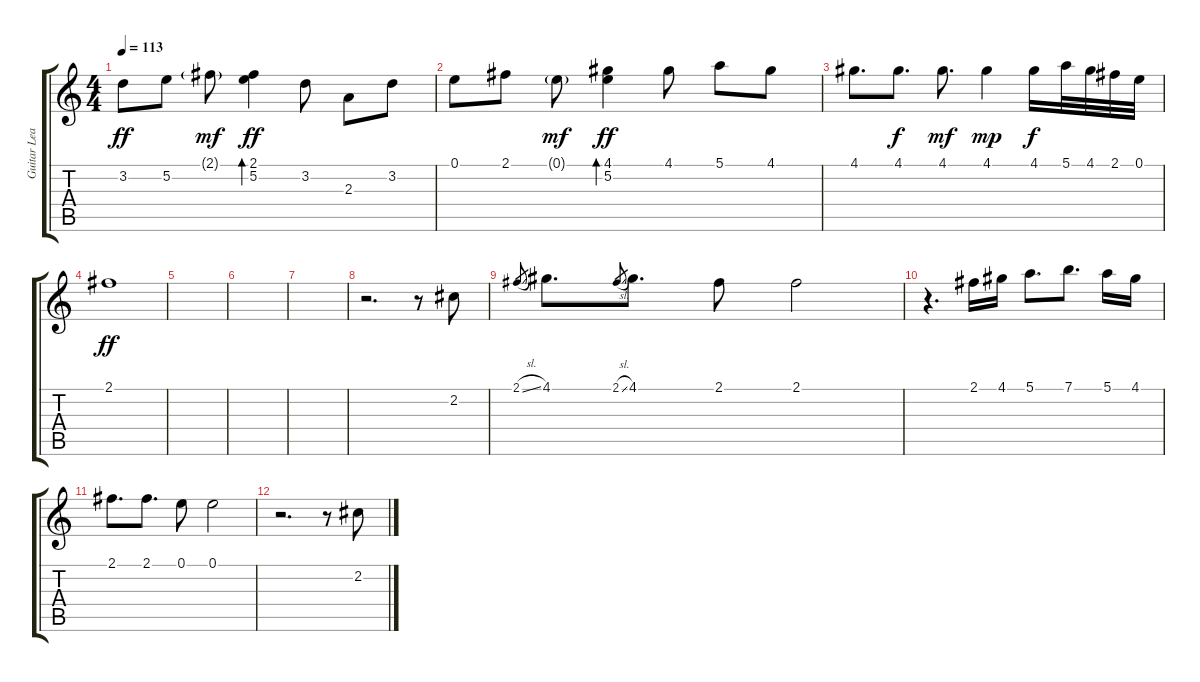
\track ("Guitar Lead" "Guitar Lea") {instrument acousticguitarnylon}
\staff {score tabs}
\tuning (E4 B3 G3 D3 A2 E2) {hide}
\ts (4 4)
\tempo 113
\clef g2
\ks c
3.2.8{dy ff} 5.2.8 2.1{g}.8{dy mf} (2.1 5.2).4{bd 480 dy ff} 3.2.8 2.3.8 3.2.8 |
0.1.8 2.1.8 0.1{g}.8{dy mf} (4.1 5.2).4{bd 480 dy ff} 4.1.8 5.1.8 4.1.8 |
4.1.8{d} 4.1.8{d dy f} 4.1.8{d dy mf} 4.1.4{dy mp} 4.1.16{dy f} 5.1.32 4.1.32 2.1.32 0.1.32 |
2.1.1{dy ff} |
|
|
|
r.2{d} r.8 2.2.8 |
2.1{sl}.8{gr} 4.1.8{d volume 0} 2.1{sl}.8{gr} 4.1.8{d} 2.1.8 2.1.2 |
r.4{d} 2.1.16 4.1.16 5.1.8{d} 7.1.8{d} 5.1.16 4.1.16 |
2.1.8{d} 2.1.8{d} 0.1.8 0.1.2 |
r.2{d} r.8 2.2.8
